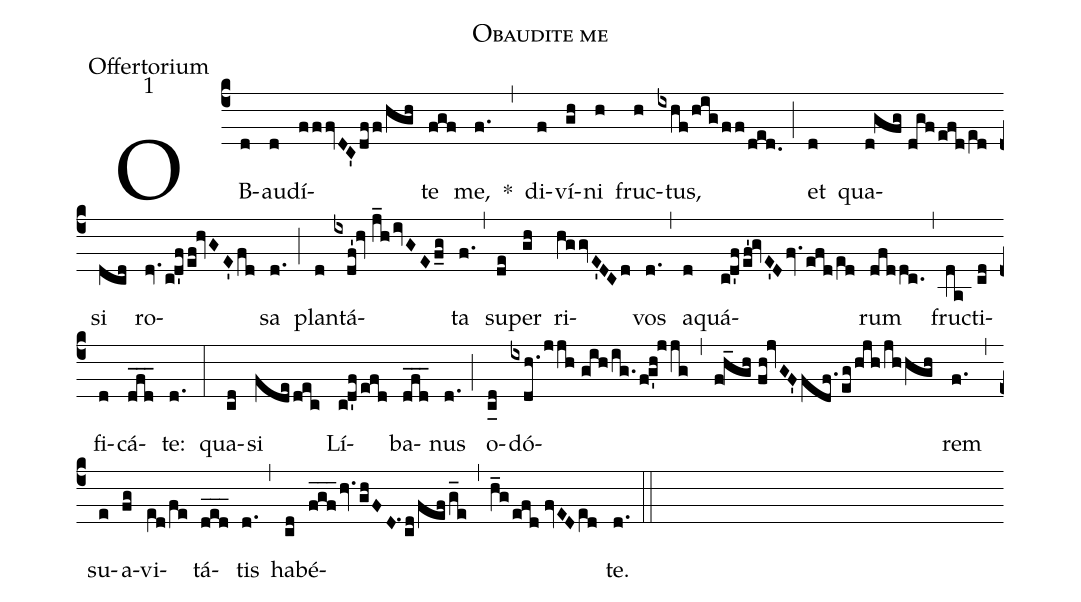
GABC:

name: Obaudite me;
office-part: Offertorium;
mode: 1;
%%
(c4) OB(d)au(d)dí(fffvDC'dff/hgh)te(fgf) me,(f.) *(,)
di(f)ví(gh)ni(h) fruc(h)tus,(ixhf/higff/ded.) (;) et(d) qua(d!gfg//dgfefd/e[ll:1]d)si(dcd) ro(dv.cd'f/ef!hvGE'fd)sa(d.) (;) plan(d)tá(ixdf'!hv//j_hivGEf_g)ta(f.) (,) su(de)per(gh) ri(hggvE'DCd)vos(d.) (,) a(d)quá(cd'f/ef'!gvE'Dfv.efd/e[ll:1]d)rum(dfddc.) (,) fruc(da)ti(cd)fi(d)cá(dfd___)te:(d.) (:)
qua(cd)si(fde/dec) Lí(cd'f/efd)ba(dfd___)nus(d.) (;) o(c_[ll:1]d)dó(ixdh./jjh//gih/ig.fg'h!jjg)(,)(f!h_gh//fh!jvGF'/!fdf./eg/hjh/jhhgh)rem(f.) (,) su(e)a(fg)vi(e[ll:1]d/fe)tá(d_e_d_)tis(d.) (,) ha(cd)bé(f_g_f_hv.ghFD.1cd/!fefg_e)(,)(h_gefd//fvEDe[ll:1]d)te.(d.) (::)
